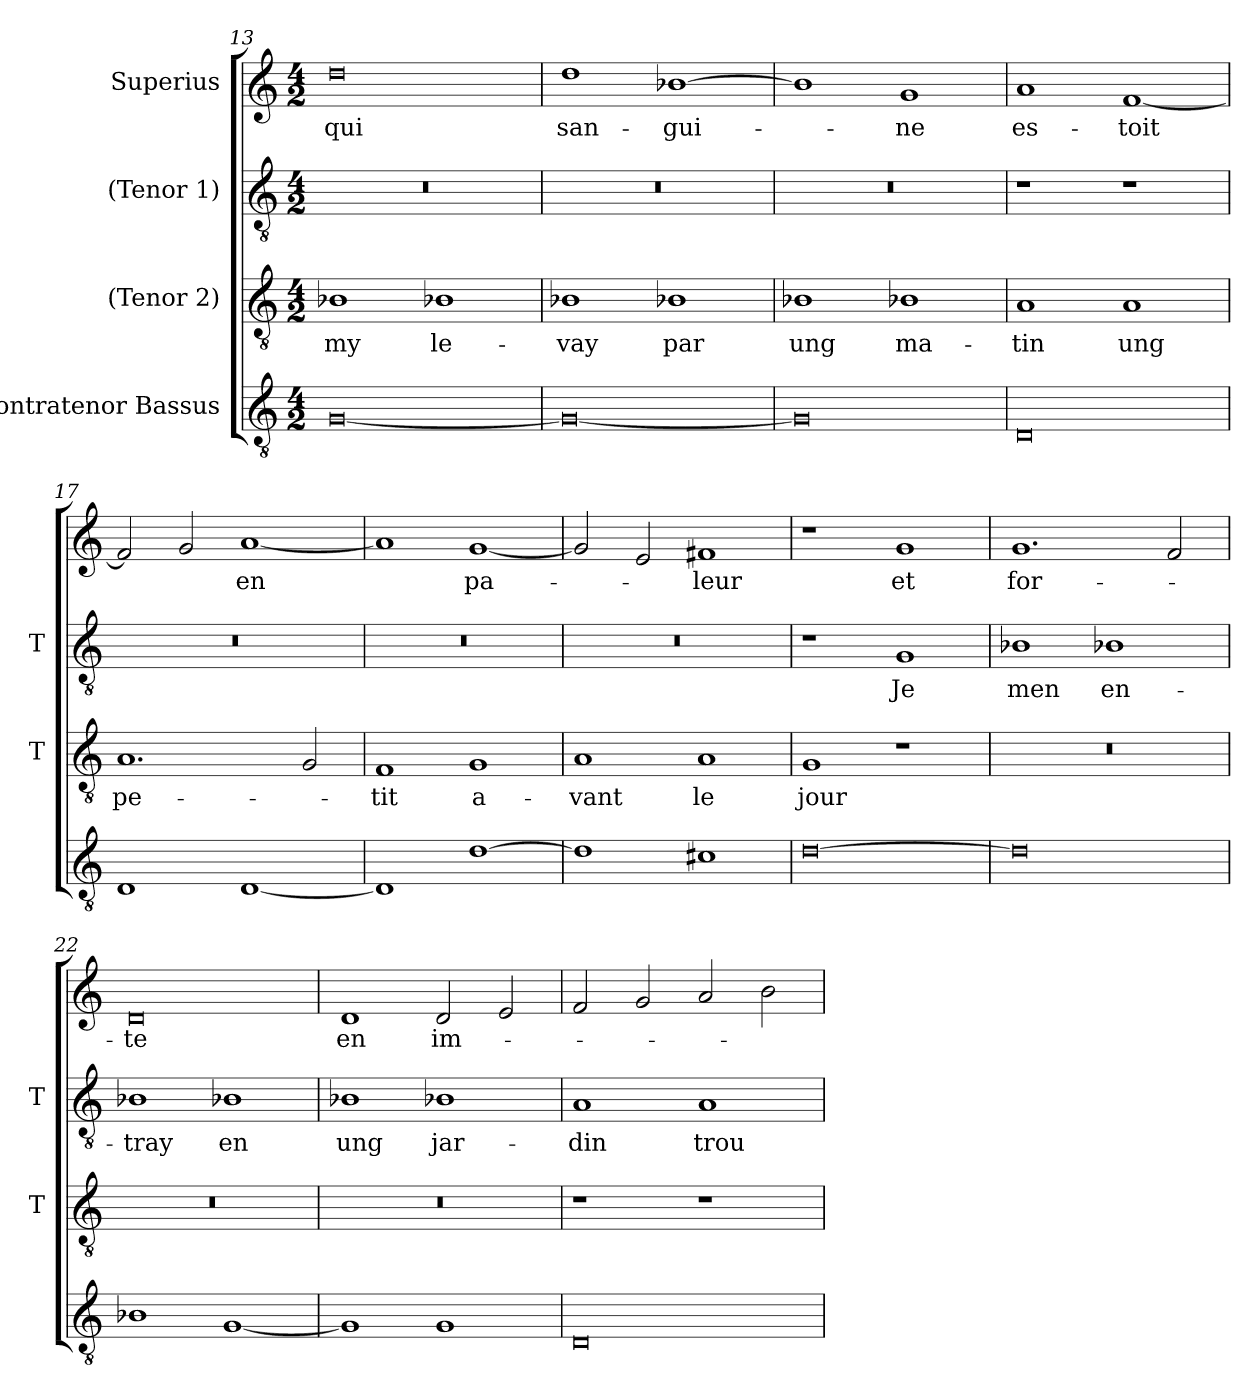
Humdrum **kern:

**kern	**kern	**text	**kern	**text	**kern	**text
*part4	*part3	*part3	*part2	*part2	*part1	*part1
*staff4	*staff3	*staff3	*staff2	*staff2	*staff1	*staff1
*I"Contratenor Bassus	*I"(Tenor 2)	*	*I"(Tenor 1)	*	*I"Superius	*
*	*I'T	*	*I'T	*	*	*
*clefGv2	*clefGv2	*	*clefGv2	*	*clefG2	*
*M4/2	*M4/2	*	*M4/2	*	*M4/2	*
=13	=13	=13	=13	=13	=13	=13
[0G	1B-X	-my	0r	.	0dd	-qui
.	1B-X	le-	.	.	.	.
=14	=14	=14	=14	=14	=14	=14
0G_	1B-X	-vay	0r	.	1dd	san-
.	1B-X	-par	.	.	[1b-X	-gui-
=15	=15	=15	=15	=15	=15	=15
0G]	1B-X	-ung	0r	.	1b-]	.
.	1B-X	ma-	.	.	1g	-ne
=16	=16	=16	=16	=16	=16	=16
0D	1A	-tin	1r	.	1a	es-
.	1A	-ung	1r	.	[1f	-toit
=17	=17	=17	=17	=17	=17	=17
1D	1.A	pe-	0r	.	2f]	.
.	.	.	.	.	2g	.
[1D	.	.	.	.	[1a	-en
.	2G	.	.	.	.	.
=18	=18	=18	=18	=18	=18	=18
1D]	1F	-tit	0r	.	1a]	.
[1d	1G	a-	.	.	[1g	pa-
=19	=19	=19	=19	=19	=19	=19
1d]	1A	-vant	0r	.	2g]	.
.	.	.	.	.	2e	.
1c#X	1A	-le	.	.	1f#X	-leur
=20	=20	=20	=20	=20	=20	=20
[0d	1G	-jour	1r	.	1r	.
.	1r	.	1G	-Je	1g	-et
=21	=21	=21	=21	=21	=21	=21
0d]	0r	.	1B-X	-men	1.g	for-
.	.	.	1B-X	en-	.	.
.	.	.	.	.	2f	.
=22	=22	=22	=22	=22	=22	=22
1B-X	0r	.	1B-X	-tray	0d	-te
[1G	.	.	1B-X	-en	.	.
=23	=23	=23	=23	=23	=23	=23
1G]	0r	.	1B-X	-ung	1d	-en
1G	.	.	1B-X	jar-	2d	im-
.	.	.	.	.	2e	.
=24	=24	=24	=24	=24	=24	=24
0D	1r	.	1A	-din	2f	.
.	.	.	.	.	2g	.
.	1r	.	1A	trou-	2a	.
.	.	.	.	.	2b	.
=	=	=	=	=	=	=
*-	*-	*-	*-	*-	*-	*-
